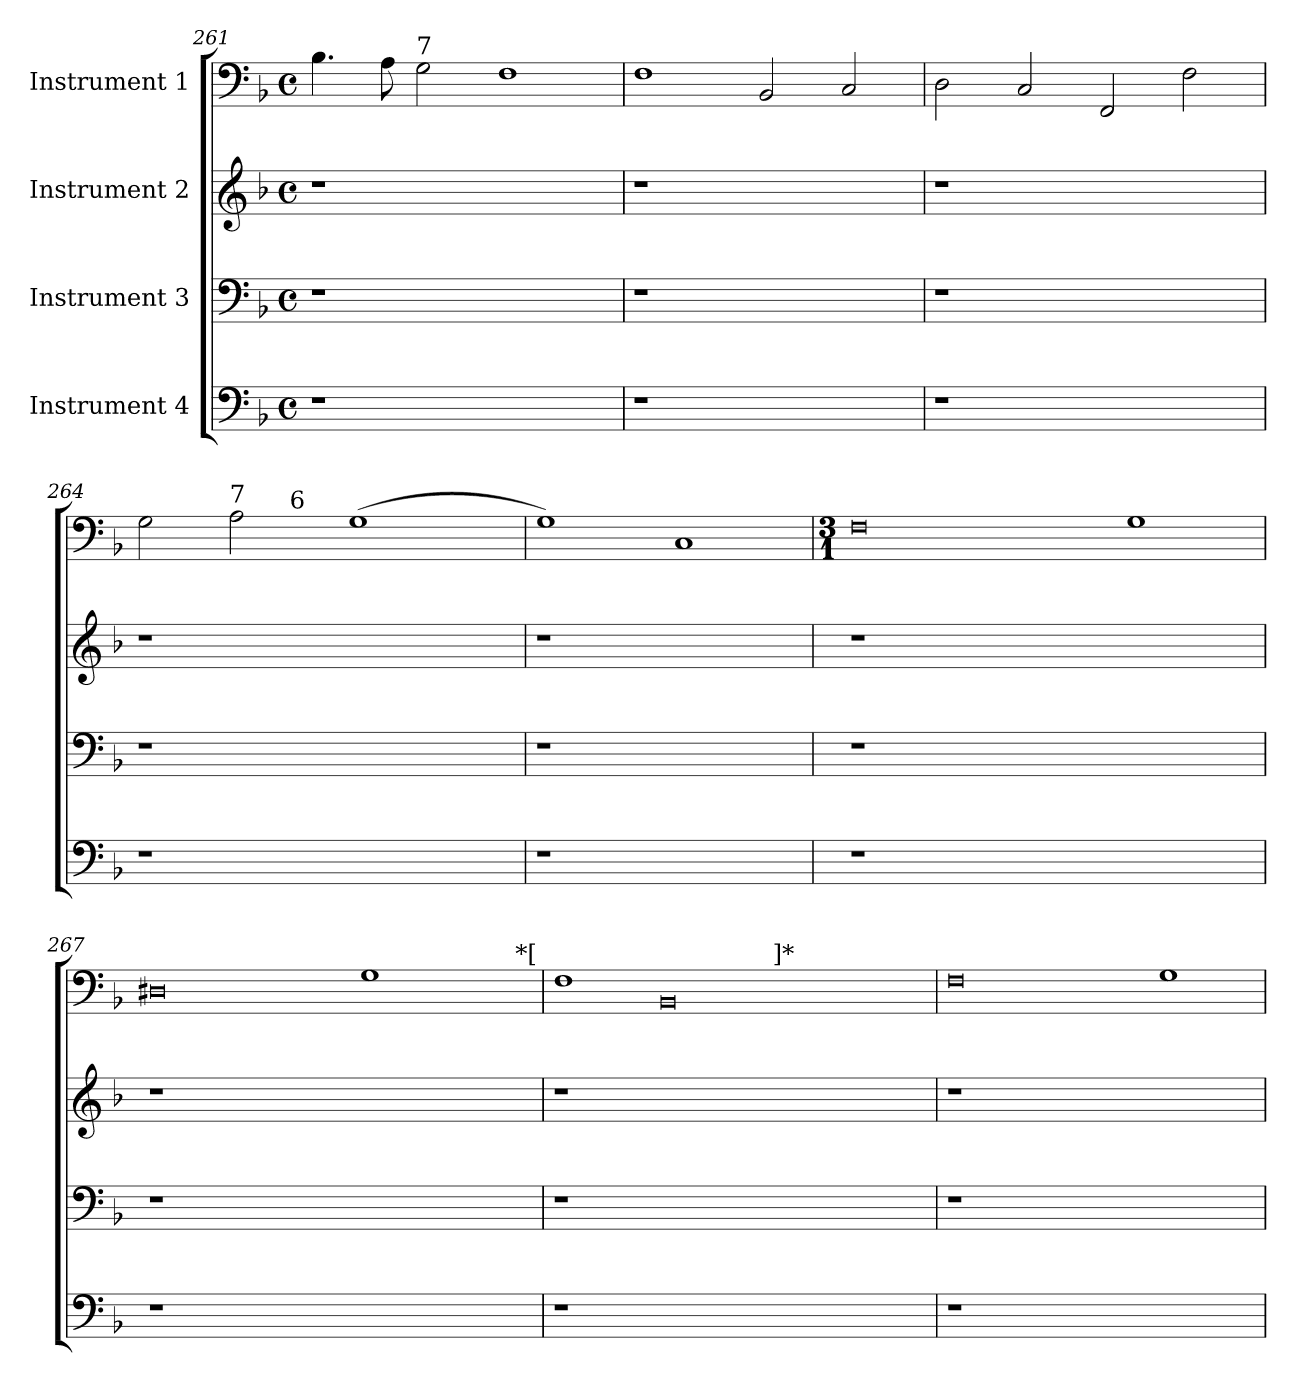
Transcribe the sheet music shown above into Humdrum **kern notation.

**kern	**kern	**kern	**kern
*part4	*part3	*part2	*part1
*staff4	*staff3	*staff2	*staff1
*I"Instrument 4	*I"Instrument 3	*I"Instrument 2	*I"Instrument 1
!!LO:LB:g=z
*clefF4	*clefF4	*clefG2	*clefF4
*k[b-]	*k[b-]	*k[b-]	*k[b-]
*F:	*F:	*F:	*F:
*M4/4	*M4/4	*M4/4	*M4/4
*met(c)	*met(c)	*met(c)	*met(c)
=261	=261	=261	=261
1r	1r	1r	4.B-\
.	.	.	8A\
!	!	!	!LO:TX:a:t=7
.	.	.	2G\
1ryy	1ryy	1ryy	1F
=262	=262	=262	=262
1r	1r	1r	1F
1ryy	1ryy	1ryy	2BB->/
.	.	.	2C>/
=263	=263	=263	=263
1r	1r	1r	2D>\
.	.	.	2C>/
1ryy	1ryy	1ryy	2FF/
.	.	.	2F\
=264	=264	=264	=264
*	*	*	*^
1r	1r	1r	2G>\	2.ryy
!	!	!	!LO:TX:a:t=7	!
.	.	.	2A\	.
!	!	!	!	!LO:TX:a:t=6
.	.	.	.	1ryy
1ryy	1ryy	1ryy	(>1G>	.
.	.	.	.	4ryy
*	*	*	*v	*v
=265	=265	=265	=265
1r	1r	1r	1G>)
1ryy	1ryy	1ryy	1C
!!LO:LB:g=z
=266	=266	=266	=266
*	*	*	*M3/1
1r	1r	1r	0F
0ryy	0ryy	0ryy	.
.	.	.	1G
=267	=267	=267	=267
*	*	*	*^
1r	1r	1r	0D#	1ryy
0ryy	0ryy	0ryy	.	1ryy
.	.	.	1G	2ryy
.	.	.	.	4ryy
.	.	.	.	8ryy
.	.	.	.	64ryy
!	!	!	!	!LO:TX:a:t=*[
.	.	.	.	16..ryy
=268	=268	=268	=268	=268
1r	1r	1r	1F	1ryy
0ryy	0ryy	0ryy	0BB-	2ryy
.	.	.	.	8..ryy
!	!	!	!	!LO:TX:a:t=]*
.	.	.	.	1ryy
.	.	.	.	4ryy
.	.	.	.	32ryy
*	*	*	*v	*v
=269	=269	=269	=269
1r	1r	1r	0F
0ryy	0ryy	0ryy	.
.	.	.	1G
=	=	=	=
*-	*-	*-	*-
